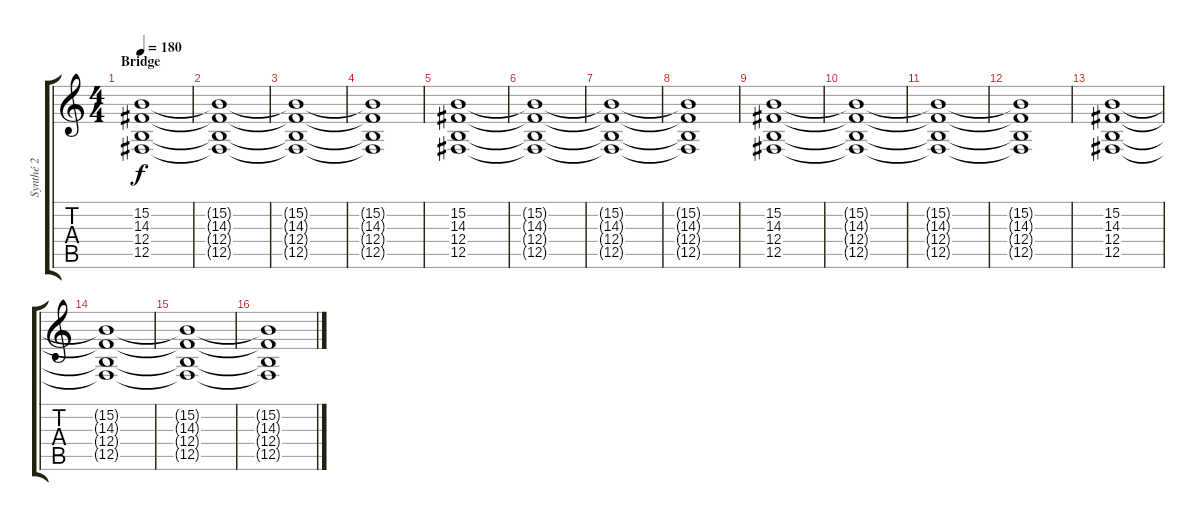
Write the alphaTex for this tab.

\track ("Synthé 2" "Synthé 2") {instrument synthstrings2}
\staff {score tabs}
\tuning (Db4 Ab3 E3 B2 Gb2 B1) {hide}
\ts (4 4)
\section ("" "Bridge")
\tempo 180
\clef g2
\ks c
(15.2 14.3 12.4 12.5).1{dy f volume 11 balance 8 instrument synthstrings2} |
(15.2{t} 14.3{t} 12.4{t} 12.5{t}).1 |
(15.2{t} 14.3{t} 12.4{t} 12.5{t}).1 |
(15.2{t} 14.3{t} 12.4{t} 12.5{t}).1 |
(15.2 14.3 12.4 12.5).1 |
(15.2{t} 14.3{t} 12.4{t} 12.5{t}).1 |
(15.2{t} 14.3{t} 12.4{t} 12.5{t}).1 |
(15.2{t} 14.3{t} 12.4{t} 12.5{t}).1 |
(15.2 14.3 12.4 12.5).1{volume 11 balance 8 instrument synthstrings2} |
(15.2{t} 14.3{t} 12.4{t} 12.5{t}).1 |
(15.2{t} 14.3{t} 12.4{t} 12.5{t}).1 |
(15.2{t} 14.3{t} 12.4{t} 12.5{t}).1 |
(15.2 14.3 12.4 12.5).1 |
(15.2{t} 14.3{t} 12.4{t} 12.5{t}).1 |
(15.2{t} 14.3{t} 12.4{t} 12.5{t}).1 |
(15.2{t} 14.3{t} 12.4{t} 12.5{t}).1
